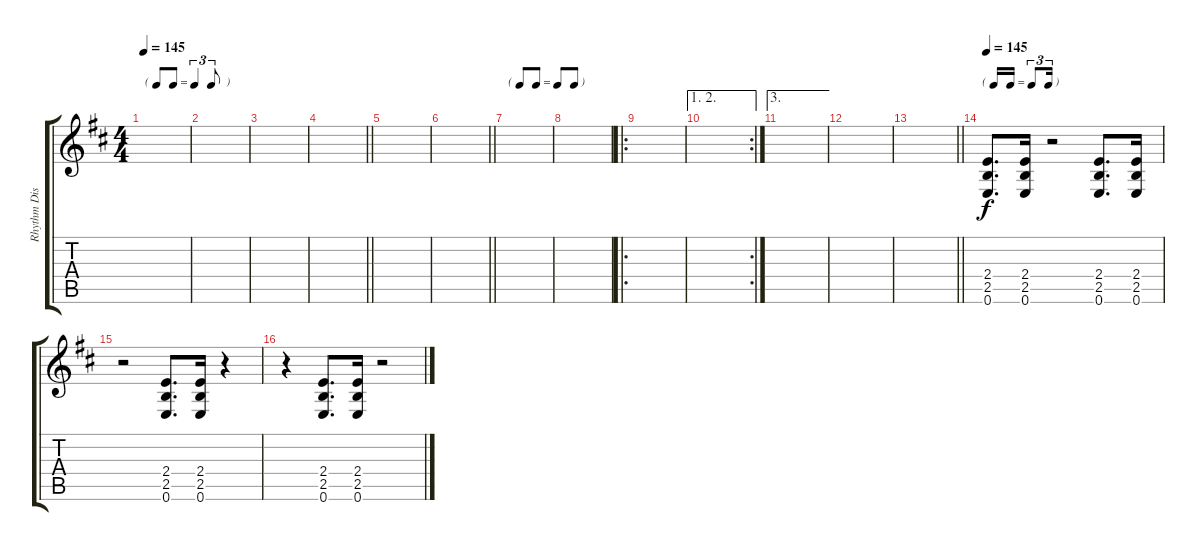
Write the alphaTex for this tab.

\track ("Rhythm Distorted" "Rhythm Dis") {instrument distortionguitar}
\staff {score tabs}
\tuning (E4 B3 G3 D3 A2 E2) {hide}
\ts (4 4)
\tf triplet8th
\tempo 145
\clef g2
\ks d
|
|
|
\barLineRight lightlight
|
|
\barLineRight lightlight
|
\tf none
|
|
\ro
|
\ae (1 2)
\rc 2
|
\ae 3
|
|
\barLineRight lightlight
|
\tf triplet16th
\tempo 145
(2.4 2.5 0.6).8{d} (2.4 2.5 0.6).16 r.2 (2.4 2.5 0.6).8{d} (2.4 2.5 0.6).16 |
r.2 (2.4 2.5 0.6).8{d} (2.4 2.5 0.6).16 r.4 |
r.4 (2.4 2.5 0.6).8{d} (2.4 2.5 0.6).16 r.2
